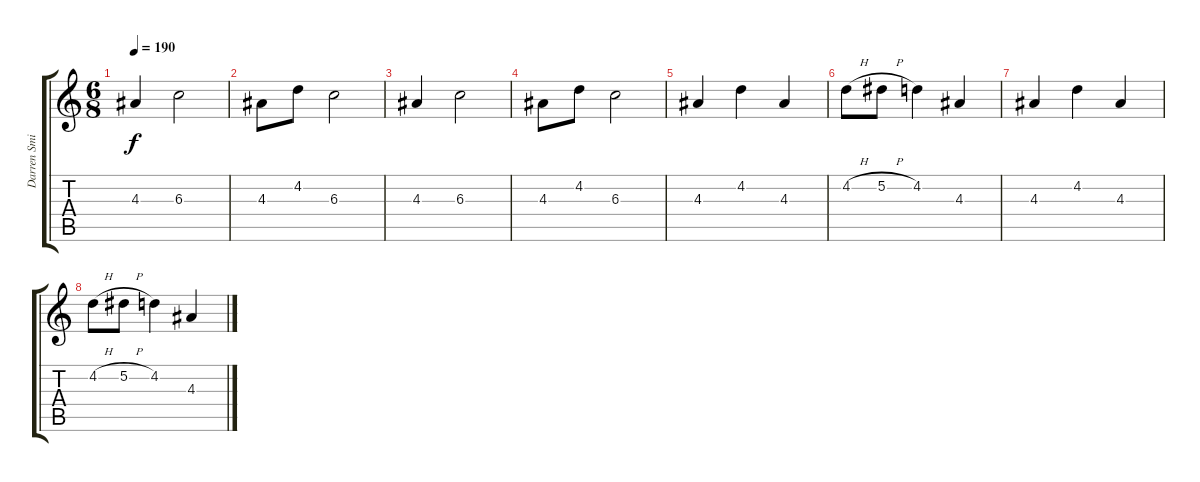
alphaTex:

\track ("Darren Smith" "Darren Smi") {instrument distortionguitar}
\staff {score tabs}
\tuning (Eb4 Bb3 Gb3 Db3 Ab2 Db2) {hide}
\ts (6 8)
\tempo 190
\clef g2
\ks c
4.3.4{dy f} 6.3.2 |
4.3.8 4.2.8 6.3.2 |
4.3.4 6.3.2 |
4.3.8 4.2.8 6.3.2 |
4.3.4 4.2.4 4.3.4 |
4.2{h}.8 5.2{h}.8 4.2.4 4.3.4 |
4.3.4 4.2.4 4.3.4 |
4.2{h}.8 5.2{h}.8 4.2.4 4.3.4
